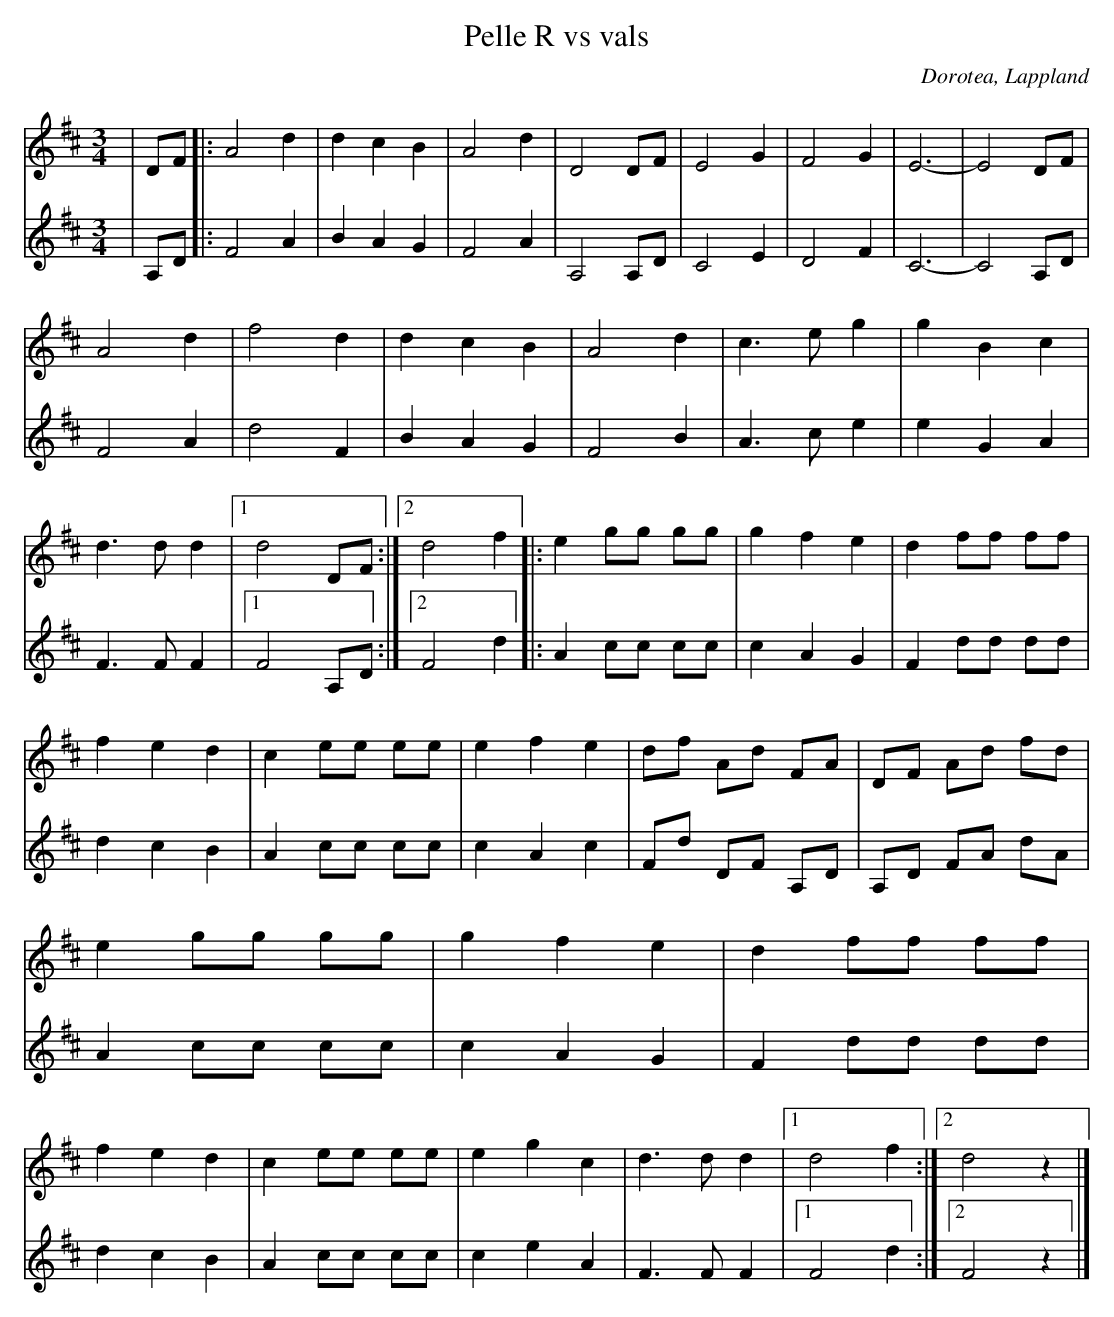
X:1
T:Pelle R vs vals
O:Dorotea, Lappland
M:3/4
L:1/8
K:D
V:1
| DF |: A4 d2| d2 c2 B2 | A4 d2| D4 DF | E4 G2 | F4 G2 | E6- | E4 DF | A4 d2 | f4 d2 | d2 c2 B2 | A4 d2 | c3 e g2 | g2 B2 c2 | d3 d d2|1 d4 DF :|2 d4 f2 |: e2 gg gg| g2 f2 e2 | d2 ff ff | f2 e2 d2 | c2 ee ee | e2 f2 e2 | df Ad FA | DF Ad fd| e2 gg gg | g2 f2 e2 | d2 ff ff | f2 e2 d2 | c2 ee ee | e2 g2 c2 | d3 d d2 |1 d4 f2 :|2 d4 z2|]
V:2 I:repbra 0
| A,D |: F4 A2 | B2 A2 G2 | F4 A2 | A,4 A,D | C4 E2 | D4 F2 | C6-| C4 A,D | F4 A2| d4 F2 | B2 A2 G2 | F4 B2 | A3 c e2 | e2 G2 A2 | F3 F F2 |1 F4 A,D :|2 F4 d2|: A2 cc cc | c2 A2 G2 | F2 dd dd | d2 c2 B2 | A2 cc cc | c2 A2 c2 | Fd DF A,D | A,D FA dA | A2 cc cc | c2 A2 G2 | F2 dd dd | d2 c2 B2 | A2 cc cc | c2 e2 A2 | F3 F F2 |1 F4 d2 :|2 F4 z2|]
